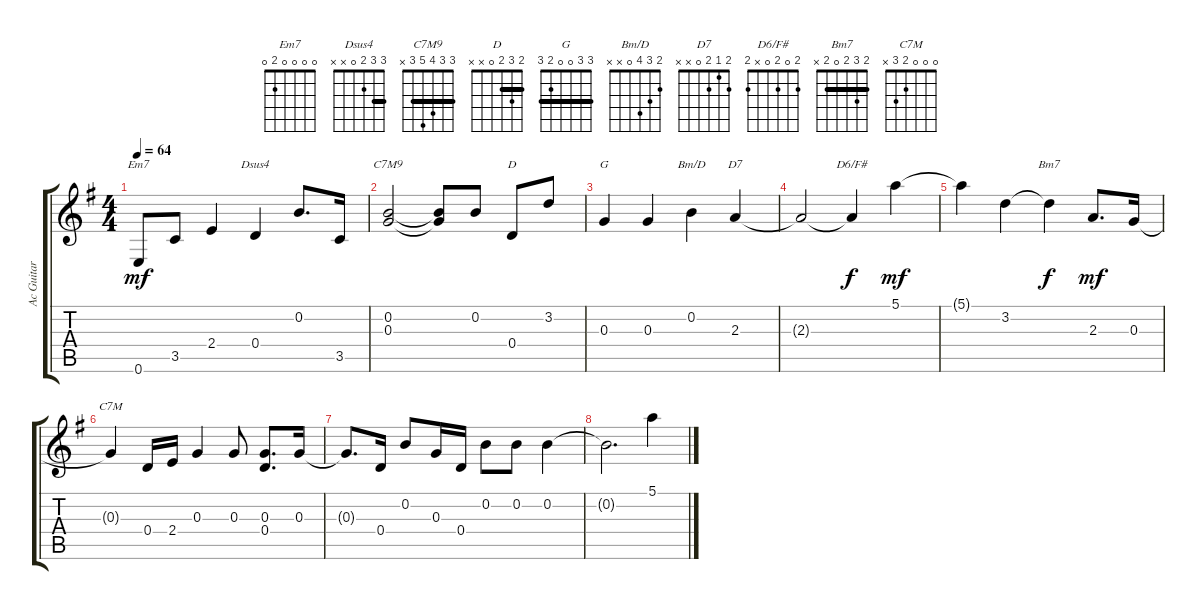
\track ("Ac Guitar 1" "Ac Guitar ") {instrument acousticguitarnylon}
\staff {score tabs}
\tuning (E4 B3 G3 D3 A2 E2) {hide}
\chord ("Em7" 0 0 0 0 2 0)
\chord ("Dsus4" 3 3 2 0 x x) {barre 3}
\chord ("C7M9" 3 3 4 5 3 x) {barre 3}
\chord ("D" 2 3 2 0 x x) {barre 2}
\chord ("G" 3 3 0 0 2 3) {barre 3}
\chord ("Bm/D" 2 3 4 0 x x)
\chord ("D7" 2 1 2 0 x x)
\chord ("D6/F#" 2 0 2 0 x 2)
\chord ("Bm7" 2 3 2 0 2 x) {barre 2}
\chord ("C7M" 0 0 0 2 3 x)
\ts (4 4)
\tempo 64
\clef g2
\ks g
0.6.8{ch "Em7" dy mf} 3.5.8 2.4.4 0.4.4{ch "Dsus4"} 0.2.8{d} 3.5.16 |
(0.2 0.3).2{ch "C7M9"} (0.2{t} 0.3{t}).8 0.2.8 0.4.8{ch "D"} 3.2.8 |
0.3.4{ch "G"} 0.3.4 0.2.4{ch "Bm/D"} 2.3.4{ch "D7"} |
2.3{t}.2 2.3{t}.4{ch "D6/F#" dy f} 5.1.4{dy mf} |
5.1{t}.4 3.2.4 3.2{t}.4{ch "Bm7" dy f} 2.3.8{d dy mf} 0.3.16 |
0.3{t}.4{ch "C7M"} 0.4.16 2.4.16 0.3.4 0.3.8 (0.3 0.4).8{d} 0.3.16 |
0.3{t}.8{d} 0.4.16 0.2.8 0.3.16 0.4.16 0.2.8 0.2.8 0.2.4 |
0.2{t}.2{d} 5.1.4
